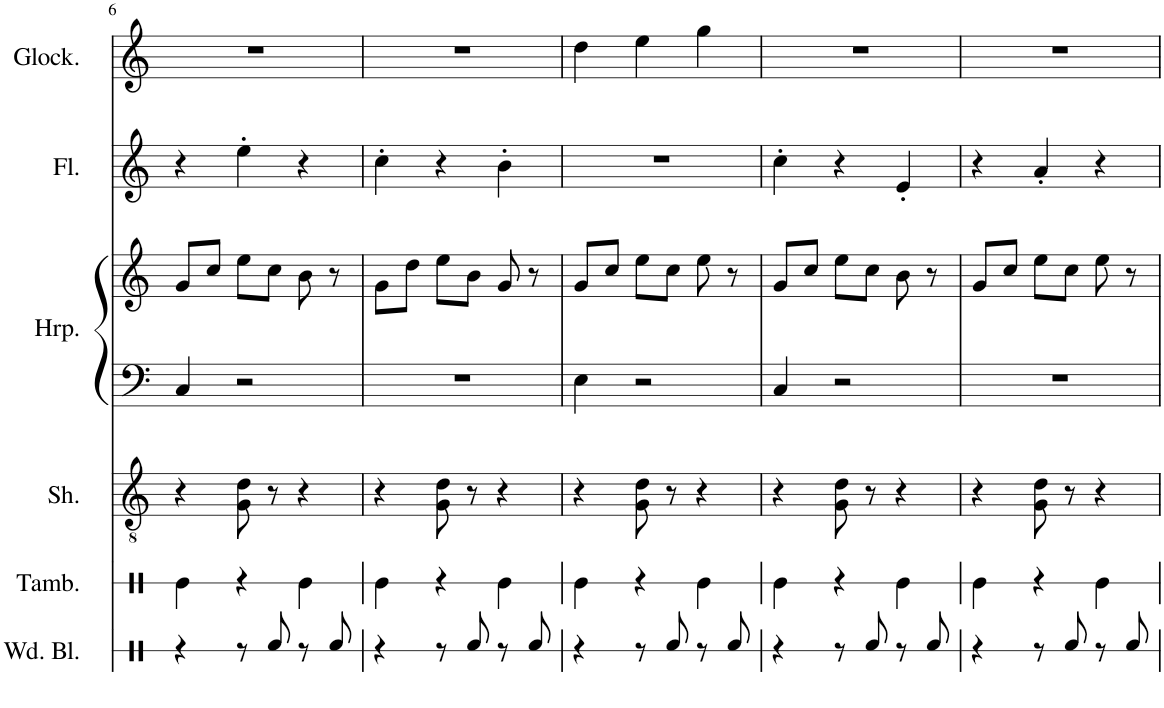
**kern	**kern	**kern	**kern	**kern	**kern	**kern
*part6	*part5	*part4	*part3	*part3	*part2	*part1
*staff7	*staff6	*staff5	*staff4	*staff3	*staff2	*staff1
*I"Wood Blocks	*I"Tambourine	*I"Shamisen	*I"Harp	*	*I"Flute	*I"Glockenspiel
*I'Wd. Bl.	*I'Tamb.	*I'Sh.	*I'Hrp.	*	*I'Fl.	*I'Glock.
!!LO:PB:g=z
*clefX	*clefX	*clefGv2	*clefF4	*clefG2	*clefG2	*clefG2
*	*	*	*	*	*	*Trd-14c-24
*k[]	*k[]	*k[]	*k[]	*k[]	*k[]	*k[]
*M3/4	*M3/4	*M3/4	*M3/4	*M3/4	*M3/4	*M3/4
=6	=6	=6	=6	=6	=6	=6
4r	4Re\	4r	4C/	8g/L	4r	2.r
.	.	.	.	8cc/J	.	.
8r	4r	8G\ 8d\	2r	8ee\L	4ee'\	.
8Rf/	.	8r	.	8cc\J	.	.
8r	4Re\	4r	.	8b\	4r	.
8Rf/	.	.	.	8r	.	.
=7	=7	=7	=7	=7	=7	=7
4r	4Re\	4r	2.r	8g\L	4cc'\	2.r
.	.	.	.	8dd\J	.	.
8r	4r	8G\ 8d\	.	8ee\L	4r	.
8Rf/	.	8r	.	8b\J	.	.
8r	4Re\	4r	.	8g/	4b'\	.
8Rf/	.	.	.	8r	.	.
=8	=8	=8	=8	=8	=8	=8
4r	4Re\	4r	4E\	8g/L	2.r	4dd\
.	.	.	.	8cc/J	.	.
8r	4r	8G\ 8d\	2r	8ee\L	.	4ee\
8Rf/	.	8r	.	8cc\J	.	.
8r	4Re\	4r	.	8ee\	.	4gg\
8Rf/	.	.	.	8r	.	.
=9	=9	=9	=9	=9	=9	=9
4r	4Re\	4r	4C/	8g/L	4cc'\	2.r
.	.	.	.	8cc/J	.	.
8r	4r	8G\ 8d\	2r	8ee\L	4r	.
8Rf/	.	8r	.	8cc\J	.	.
8r	4Re\	4r	.	8b\	4e'/	.
8Rf/	.	.	.	8r	.	.
=10	=10	=10	=10	=10	=10	=10
4r	4Re\	4r	2.r	8g/L	4r	2.r
.	.	.	.	8cc/J	.	.
8r	4r	8G\ 8d\	.	8ee\L	4a'/	.
8Rf/	.	8r	.	8cc\J	.	.
8r	4Re\	4r	.	8ee\	4r	.
8Rf/	.	.	.	8r	.	.
=	=	=	=	=	=	=
*-	*-	*-	*-	*-	*-	*-
